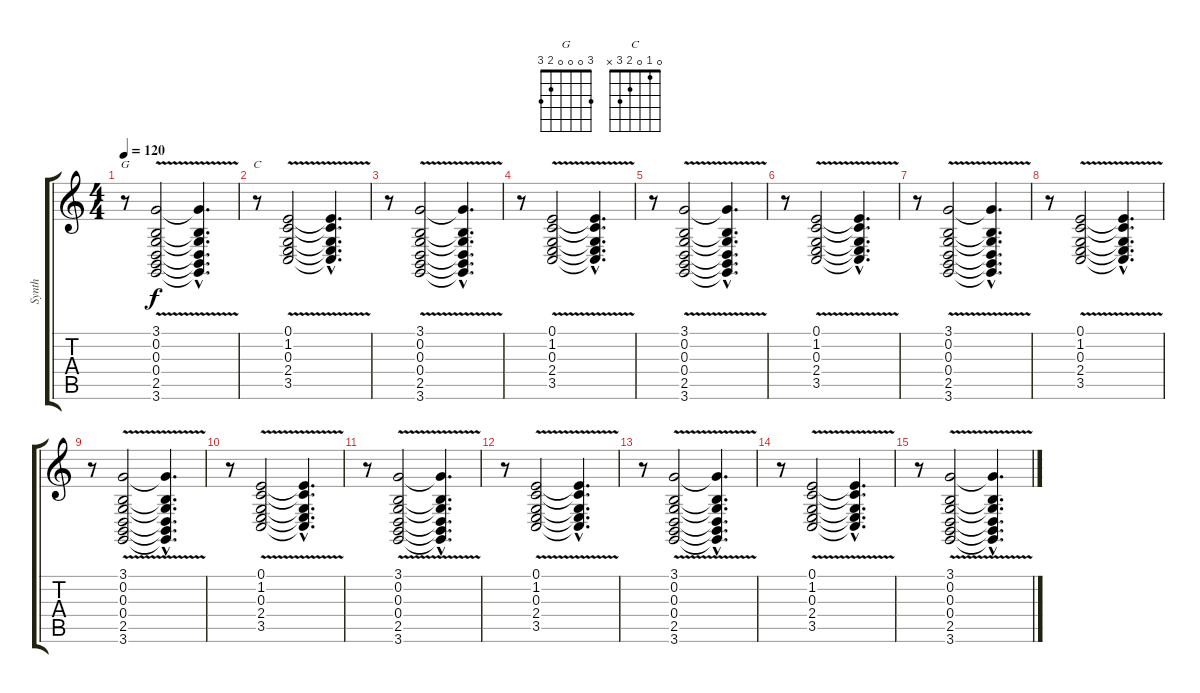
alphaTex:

\track ("Synth" "Synth") {instrument electricpiano1}
\staff {score tabs}
\tuning (E4 B3 G3 D3 A2 E2) {hide}
\chord ("G" 3 0 0 0 2 3)
\chord ("C" 0 1 0 2 3 x)
\ts (4 4)
\tempo 120
\clef g2
\ks c
r.8{ch "G" dy f} (3.1 0.2 0.3{v} 0.4 2.5 3.6).2 (3.1{hac t} 0.2{hac t} 0.3{hac t} 0.4{hac t} 2.5{hac t} 3.6{hac t}).4{d} |
r.8{ch "C"} (0.1 1.2 0.3{v} 2.4 3.5).2 (0.1{hac t} 1.2{hac t} 0.3{hac t} 2.4{hac t} 3.5{hac t}).4{d} |
r.8 (3.1 0.2 0.3{v} 0.4 2.5 3.6).2 (3.1{hac t} 0.2{hac t} 0.3{hac t} 0.4{hac t} 2.5{hac t} 3.6{hac t}).4{d} |
r.8 (0.1 1.2 0.3{v} 2.4 3.5).2 (0.1{hac t} 1.2{hac t} 0.3{hac t} 2.4{hac t} 3.5{hac t}).4{d} |
r.8 (3.1 0.2 0.3{v} 0.4 2.5 3.6).2 (3.1{hac t} 0.2{hac t} 0.3{hac t} 0.4{hac t} 2.5{hac t} 3.6{hac t}).4{d} |
r.8 (0.1 1.2 0.3{v} 2.4 3.5).2 (0.1{hac t} 1.2{hac t} 0.3{hac t} 2.4{hac t} 3.5{hac t}).4{d} |
r.8 (3.1 0.2 0.3{v} 0.4 2.5 3.6).2 (3.1{hac t} 0.2{hac t} 0.3{hac t} 0.4{hac t} 2.5{hac t} 3.6{hac t}).4{d} |
r.8{volume 10} (0.1 1.2 0.3{v} 2.4 3.5).2 (0.1{hac t} 1.2{hac t} 0.3{hac t} 2.4{hac t} 3.5{hac t}).4{d} |
r.8{volume 9} (3.1 0.2 0.3{v} 0.4 2.5 3.6).2 (3.1{hac t} 0.2{hac t} 0.3{hac t} 0.4{hac t} 2.5{hac t} 3.6{hac t}).4{d} |
r.8{volume 8} (0.1 1.2 0.3{v} 2.4 3.5).2 (0.1{hac t} 1.2{hac t} 0.3{hac t} 2.4{hac t} 3.5{hac t}).4{d} |
r.8 (3.1 0.2 0.3{v} 0.4 2.5 3.6).2{volume 7} (3.1{hac t} 0.2{hac t} 0.3{hac t} 0.4{hac t} 2.5{hac t} 3.6{hac t}).4{d} |
r.8{volume 6} (0.1 1.2 0.3{v} 2.4 3.5).2 (0.1{hac t} 1.2{hac t} 0.3{hac t} 2.4{hac t} 3.5{hac t}).4{d} |
r.8{volume 5} (3.1 0.2 0.3{v} 0.4 2.5 3.6).2 (3.1{hac t} 0.2{hac t} 0.3{hac t} 0.4{hac t} 2.5{hac t} 3.6{hac t}).4{d} |
r.8{volume 4} (0.1 1.2 0.3{v} 2.4 3.5).2 (0.1{hac t} 1.2{hac t} 0.3{hac t} 2.4{hac t} 3.5{hac t}).4{d} |
r.8{volume 3} (3.1 0.2 0.3{v} 0.4 2.5 3.6).2 (3.1{hac t} 0.2{hac t} 0.3{hac t} 0.4{hac t} 2.5{hac t} 3.6{hac t}).4{d}
